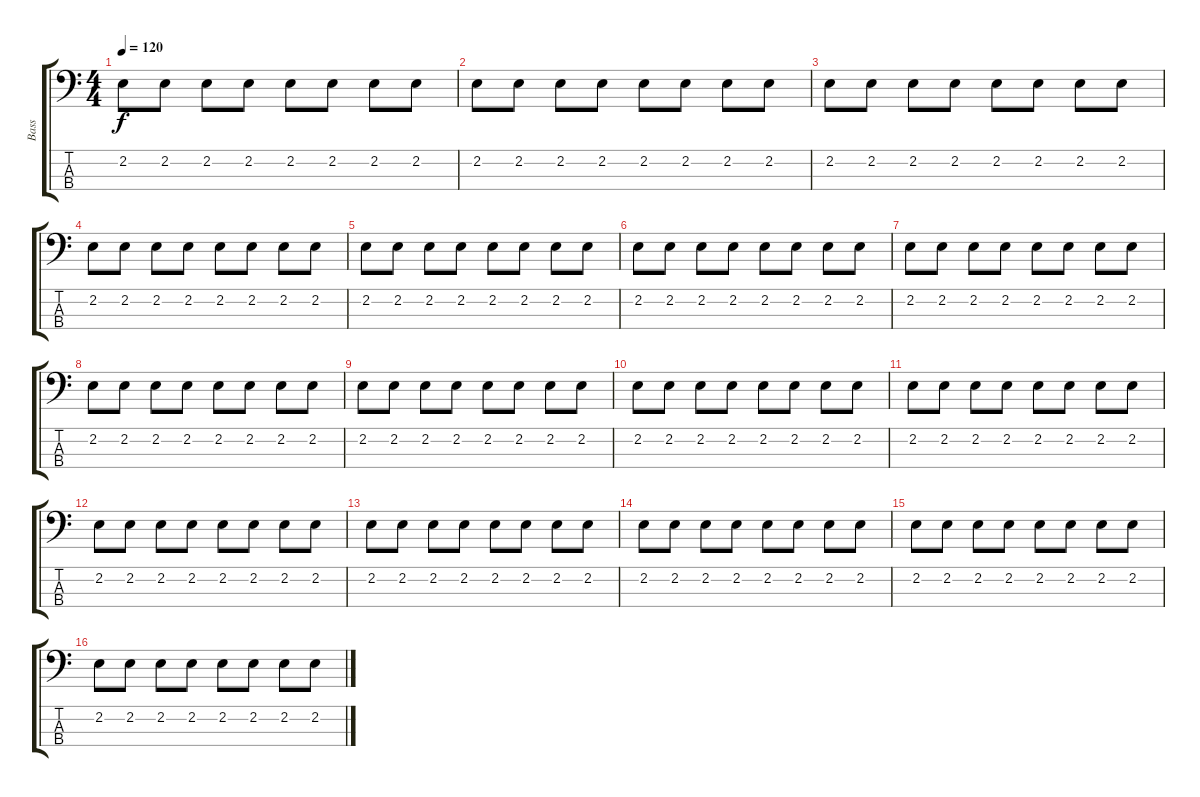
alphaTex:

\track ("Bass" "Bass") {instrument electricbasspick}
\staff {score tabs}
\tuning (G2 D2 A1 E1) {hide}
\ts (4 4)
\tempo 120
\clef f4
\ks c
2.2.8{dy f} 2.2.8 2.2.8 2.2.8 2.2.8 2.2.8 2.2.8 2.2.8 |
2.2.8 2.2.8 2.2.8 2.2.8 2.2.8 2.2.8 2.2.8 2.2.8 |
2.2.8 2.2.8 2.2.8 2.2.8 2.2.8 2.2.8 2.2.8 2.2.8 |
2.2.8 2.2.8 2.2.8 2.2.8 2.2.8 2.2.8 2.2.8 2.2.8 |
2.2.8 2.2.8 2.2.8 2.2.8 2.2.8 2.2.8 2.2.8 2.2.8 |
2.2.8 2.2.8 2.2.8 2.2.8 2.2.8 2.2.8 2.2.8 2.2.8 |
2.2.8 2.2.8 2.2.8 2.2.8 2.2.8 2.2.8 2.2.8 2.2.8 |
2.2.8 2.2.8 2.2.8 2.2.8 2.2.8 2.2.8 2.2.8 2.2.8 |
2.2.8 2.2.8 2.2.8 2.2.8 2.2.8 2.2.8 2.2.8 2.2.8 |
2.2.8 2.2.8 2.2.8 2.2.8 2.2.8 2.2.8 2.2.8 2.2.8 |
2.2.8 2.2.8 2.2.8 2.2.8 2.2.8 2.2.8 2.2.8 2.2.8 |
2.2.8 2.2.8 2.2.8 2.2.8 2.2.8 2.2.8 2.2.8 2.2.8 |
2.2.8 2.2.8 2.2.8 2.2.8 2.2.8 2.2.8 2.2.8 2.2.8 |
2.2.8 2.2.8 2.2.8 2.2.8 2.2.8 2.2.8 2.2.8 2.2.8 |
2.2.8 2.2.8 2.2.8 2.2.8 2.2.8 2.2.8 2.2.8 2.2.8 |
2.2.8 2.2.8 2.2.8 2.2.8 2.2.8 2.2.8 2.2.8 2.2.8
